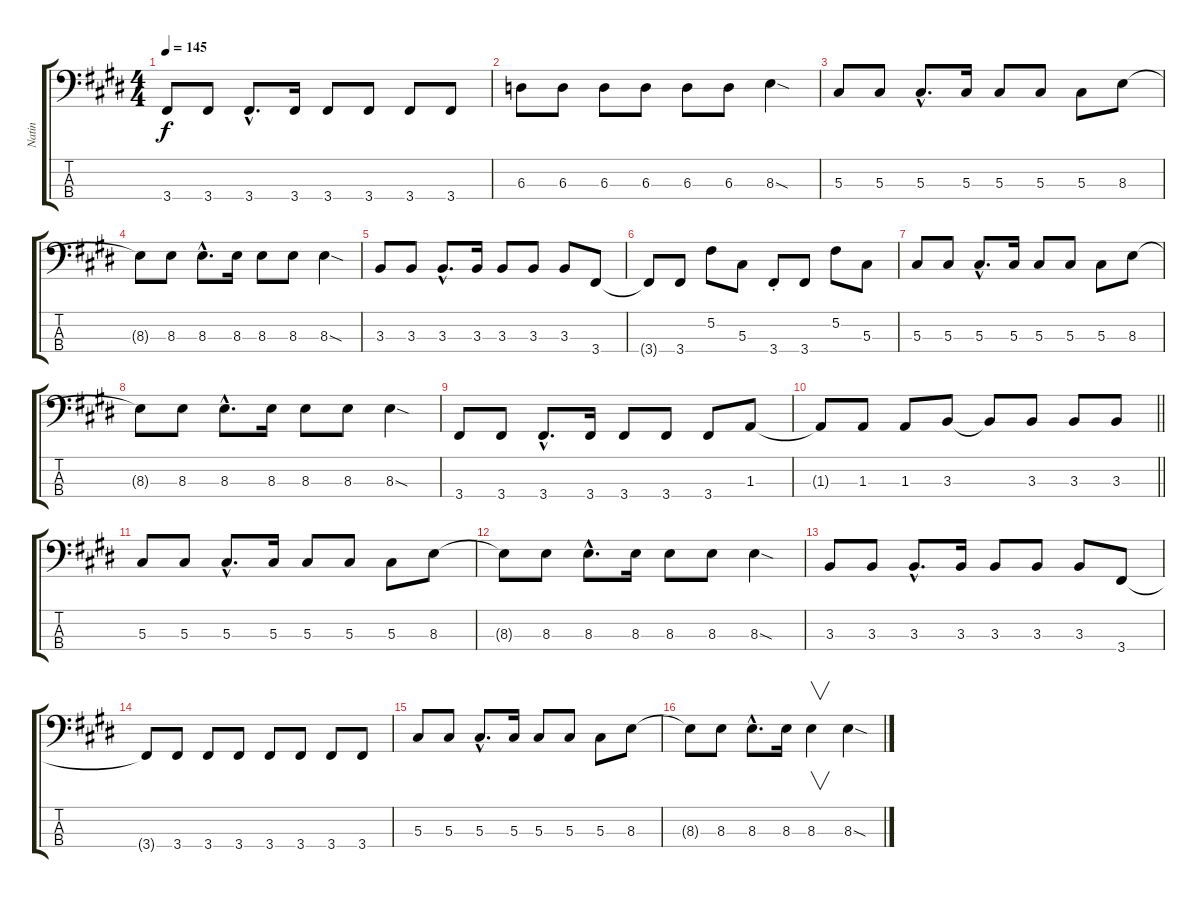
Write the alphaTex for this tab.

\track ("Natin" "Natin") {instrument electricbasspick}
\staff {score tabs}
\tuning (Gb2 Db2 Ab1 Eb1) {hide}
\ts (4 4)
\tempo 145
\clef f4
\ks c#minor
3.4.8{dy f} 3.4.8 3.4{hac}.8{d} 3.4.16 3.4.8 3.4.8 3.4.8 3.4.8 |
6.3.8 6.3.8 6.3.8 6.3.8 6.3.8 6.3.8 8.3{sod}.4 |
5.3.8 5.3.8 5.3{hac}.8{d} 5.3.16 5.3.8 5.3.8 5.3.8 8.3.8 |
8.3{t}.8 8.3.8 8.3{hac}.8{d} 8.3.16 8.3.8 8.3.8 8.3{sod}.4 |
3.3.8 3.3.8 3.3{hac}.8{d} 3.3.16 3.3.8 3.3.8 3.3.8 3.4.8 |
3.4{t}.8 3.4.8 5.2.8 5.3.8 3.4{st}.8 3.4.8 5.2.8 5.3.8 |
5.3.8 5.3.8 5.3{hac}.8{d} 5.3.16 5.3.8 5.3.8 5.3.8 8.3.8 |
8.3{t}.8 8.3.8 8.3{hac}.8{d} 8.3.16 8.3.8 8.3.8 8.3{sod}.4 |
3.4.8 3.4.8 3.4{hac}.8{d} 3.4.16 3.4.8 3.4.8 3.4.8 1.3.8 |
\barLineRight lightlight
1.3{t}.8 1.3.8 1.3.8 3.3.8 3.3{t}.8 3.3.8 3.3.8 3.3.8 |
5.3.8 5.3.8 5.3{hac}.8{d} 5.3.16 5.3.8 5.3.8 5.3.8 8.3.8 |
8.3{t}.8 8.3.8 8.3{hac}.8{d} 8.3.16 8.3.8 8.3.8 8.3{sod}.4 |
3.3.8 3.3.8 3.3{hac}.8{d} 3.3.16 3.3.8 3.3.8 3.3.8 3.4.8 |
3.4{t}.8 3.4.8 3.4.8 3.4.8 3.4.8 3.4.8 3.4.8 3.4.8 |
5.3.8 5.3.8 5.3{hac}.8{d} 5.3.16 5.3.8 5.3.8 5.3.8 8.3.8 |
8.3{t}.8 8.3.8 8.3{hac}.8{d} 8.3.16 8.3.4{v} 8.3{sod}.4
